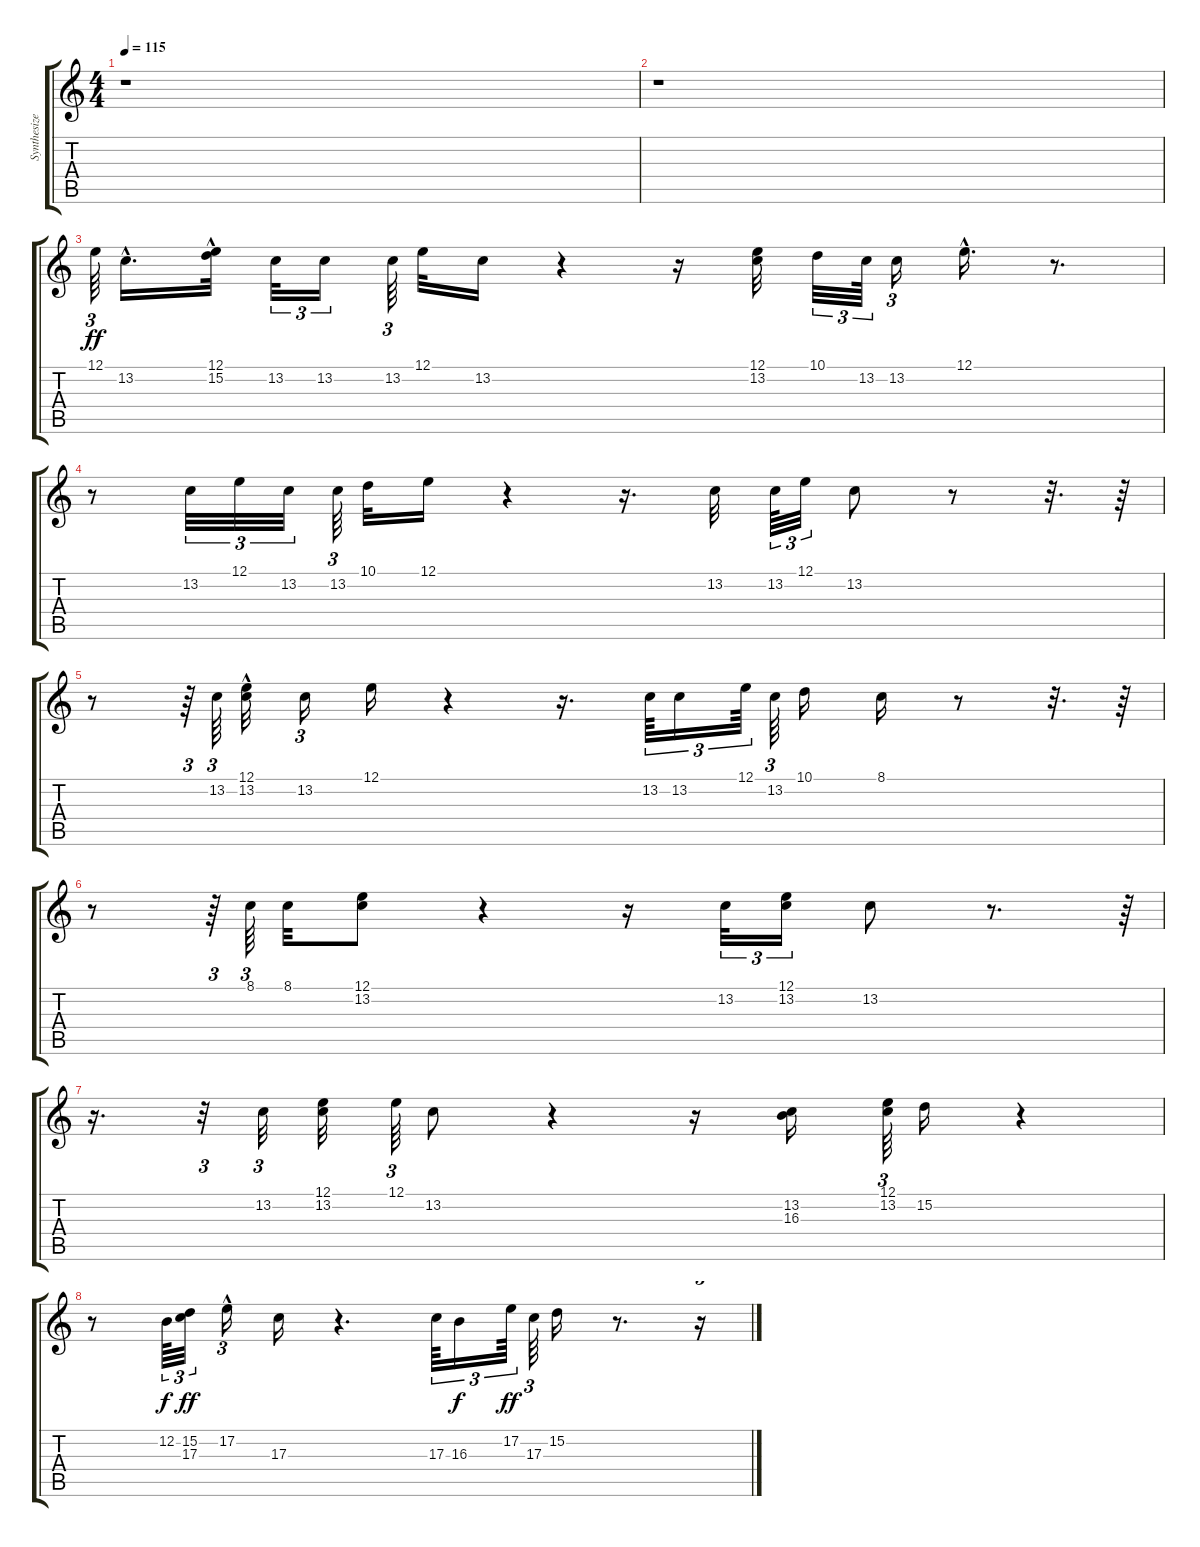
\track ("Synthesizer III" "Synthesize") {instrument lead8bassandlead}
\staff {score tabs}
\tuning (E4 B3 G3 D3 A2 E2) {hide}
\ts (4 4)
\tempo 115
\clef g2
\ks c
r.1{dy ff instrument lead8bassandlead} |
r.1 |
12.1.64{tu (3 2)} 13.2{hac}.16{d} (12.1{hac} 15.2{hac}).32 13.2.32{tu (3 2)} 13.2.16{tu (3 2)} 13.2.64{tu (3 2)} 12.1.32 13.2.16 r.4 r.16 (12.1 13.2).32 10.1.32{tu (3 2)} 13.2.64{tu (3 2)} 13.2.16{tu (3 2)} 12.1{hac}.16{d} r.8{d} |
r.8 13.2.32{tu (3 2)} 12.1.32{tu (3 2)} 13.2.32{tu (3 2)} 13.2.64{tu (3 2)} 10.1.32 12.1.16 r.4 r.16{d} 13.2.32 13.2.64{tu (3 2)} 12.1.32{tu (3 2)} 13.2.8 r.8 r.32{d} r.64 |
r.8 r.64{tu (3 2)} 13.2.64{tu (3 2)} (12.1{hac} 13.2).32 13.2.16{tu (3 2)} 12.1.16 r.4 r.16{d} 13.2.64{tu (3 2)} 13.2.16{tu (3 2)} 12.1.64{tu (3 2)} 13.2.64{tu (3 2)} 10.1.16 8.1.16 r.8 r.32{d} r.64 |
r.8 r.64{tu (3 2)} 8.1.64{tu (3 2)} 8.1.32 (12.1 13.2).8 r.4 r.16 13.2.32{tu (3 2)} (12.1 13.2).16{tu (3 2)} 13.2.8 r.8{d} r.64{tu (3 2)} |
r.16{d} r.32{tu (3 2)} 13.2.32{tu (3 2)} (12.1 13.2).32 12.1.64{tu (3 2)} 13.2.8 r.4 r.16 (13.2 16.3).16 (12.1 13.2).64{tu (3 2)} 15.2.16 r.4 |
r.8 12.2.64{tu (3 2) dy f} (15.2 17.3).32{tu (3 2) dy ff} 17.2{hac}.16{tu (3 2)} 17.3.16 r.4{d} 17.3.64{tu (3 2)} 16.3.16{tu (3 2) dy f} 17.2.64{tu (3 2) dy ff} 17.3.64{tu (3 2)} 15.2.16 r.8{d} r.16{tu (3 2)}
